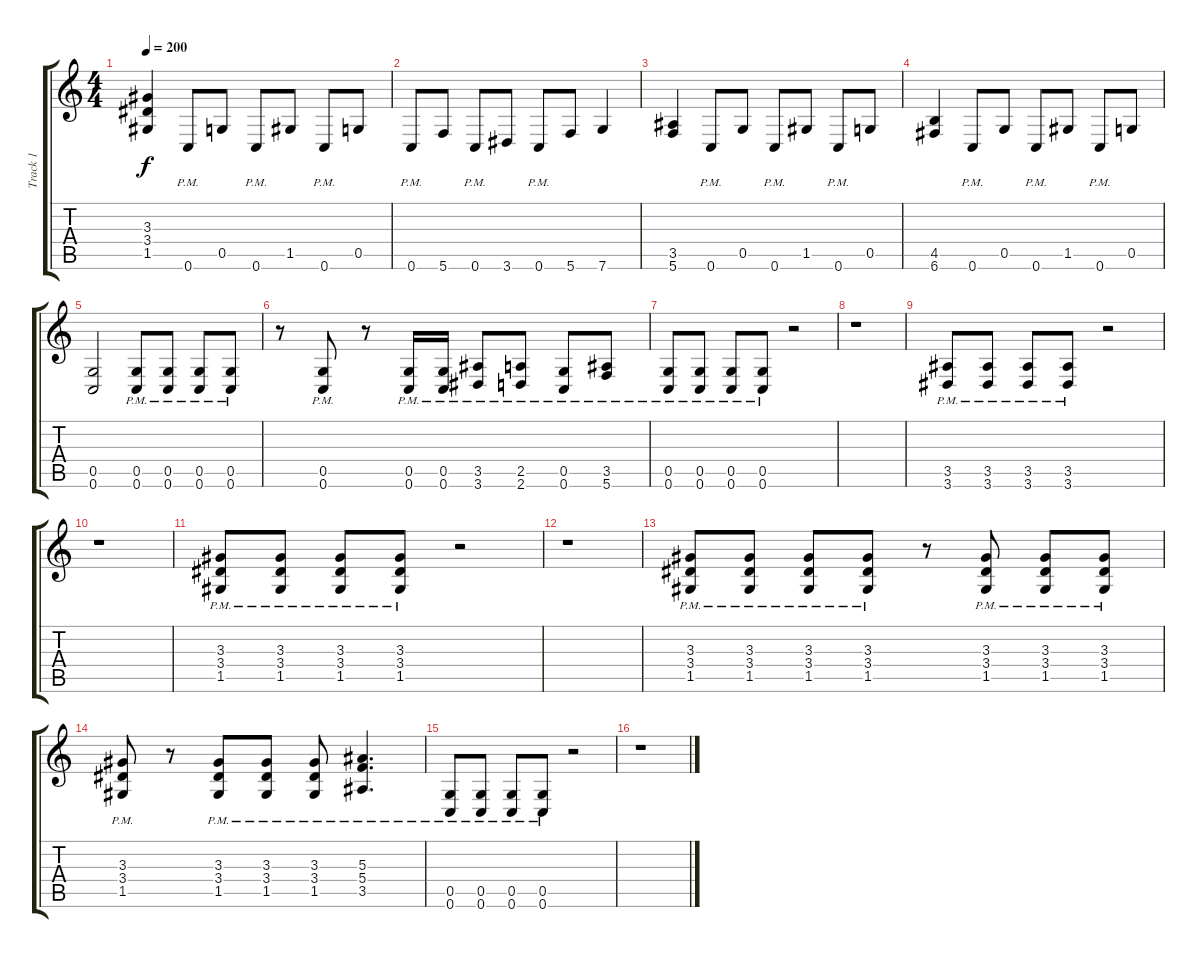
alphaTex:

\track ("Track 1" "Track 1") {instrument overdrivenguitar}
\staff {score tabs}
\tuning (C4 A3 F3 C3 G2 C2) {hide}
\ts (4 4)
\tempo 200
\clef g2
\ks c
(3.3 3.4 1.5).4{dy f} 0.6{pm}.8 0.5.8 0.6{pm}.8 1.5.8 0.6{pm}.8 0.5.8 |
0.6{pm}.8 5.6.8 0.6{pm}.8 3.6.8 0.6{pm}.8 5.6.8 7.6.4 |
(3.5 5.6).4 0.6{pm}.8 0.5.8 0.6{pm}.8 1.5.8 0.6{pm}.8 0.5.8 |
(4.5 6.6).4 0.6{pm}.8 0.5.8 0.6{pm}.8 1.5.8 0.6{pm}.8 0.5.8 |
(0.5 0.6).2 (0.5{pm} 0.6{pm}).8 (0.5{pm} 0.6{pm}).8 (0.5{pm} 0.6{pm}).8 (0.5{pm} 0.6{pm}).8 |
r.8 (0.5{pm} 0.6{pm}).8 r.8 (0.5{pm} 0.6{pm}).16 (0.5{pm} 0.6{pm}).16 (3.5{pm} 3.6{pm}).8 (2.5{pm} 2.6{pm}).8 (0.5{pm} 0.6{pm}).8 (3.5{pm} 5.6{pm}).8 |
(0.5{pm} 0.6{pm}).8 (0.5{pm} 0.6{pm}).8 (0.5{pm} 0.6{pm}).8 (0.5{pm} 0.6{pm}).8 r.2 |
r.1 |
(3.5{pm} 3.6{pm}).8 (3.5{pm} 3.6{pm}).8 (3.5{pm} 3.6{pm}).8 (3.5{pm} 3.6{pm}).8 r.2 |
r.1 |
(3.3{pm} 3.4{pm} 1.5{pm}).8 (3.3{pm} 3.4{pm} 1.5{pm}).8 (3.3{pm} 3.4{pm} 1.5{pm}).8 (3.3{pm} 3.4{pm} 1.5{pm}).8 r.2 |
r.1 |
(3.3{pm} 3.4{pm} 1.5{pm}).8 (3.3{pm} 3.4{pm} 1.5{pm}).8 (3.3{pm} 3.4{pm} 1.5{pm}).8 (3.3{pm} 3.4{pm} 1.5{pm}).8 r.8 (3.3{pm} 3.4{pm} 1.5{pm}).8 (3.3{pm} 3.4{pm} 1.5{pm}).8 (3.3{pm} 3.4{pm} 1.5{pm}).8 |
(3.3{pm} 3.4{pm} 1.5{pm}).8 r.8 (3.3{pm} 3.4{pm} 1.5{pm}).8 (3.3{pm} 3.4{pm} 1.5{pm}).8 (3.3 3.4{pm} 1.5).8 (5.3 5.4{pm} 3.5).4{d} |
(0.5{pm} 0.6{pm}).8 (0.5{pm} 0.6{pm}).8 (0.5{pm} 0.6{pm}).8 (0.5{pm} 0.6{pm}).8 r.2 |
r.1
